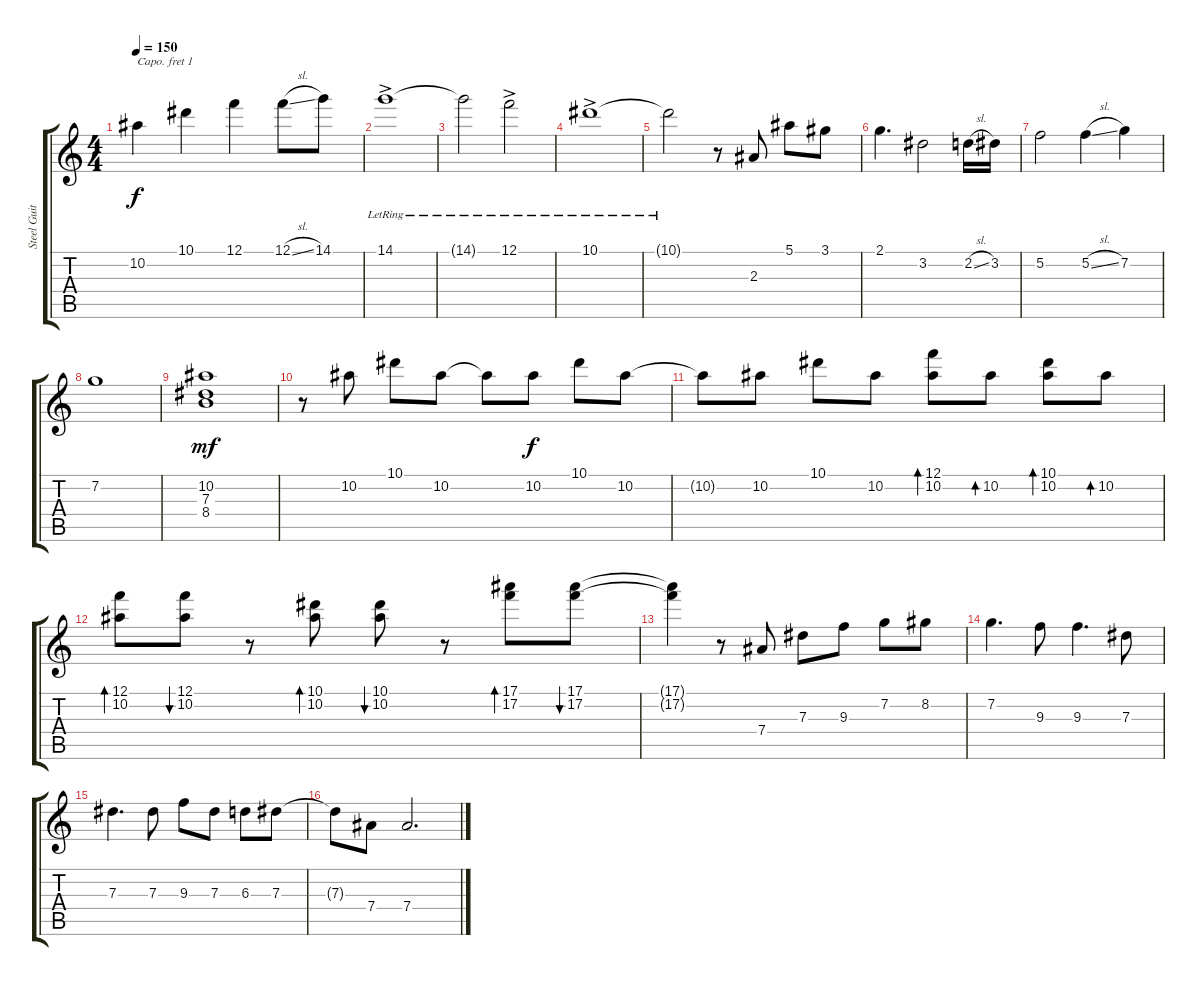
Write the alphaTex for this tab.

\track ("Steel Guitar" "Steel Guit") {instrument acousticguitarsteel}
\staff {score tabs}
\capo 1
\tuning (E4 B3 G3 D3 A2 E2) {hide}
\ts (4 4)
\tempo 150
\clef g2
\ks c
10.2.4{dy f} 10.1.4 12.1.4 12.1{sl}.8 14.1.8 |
14.1{ac lr}.1 |
14.1{lr t}.2 12.1{ac lr}.2 |
10.1{ac lr}.1 |
10.1{lr t}.2 r.8 2.3.8 5.1.8 3.1.8 |
2.1.4{d} 3.2.2 2.2{sl}.16 3.2.16 |
5.2.2 5.2{sl}.4 7.2.4 |
7.2.1 |
(10.2 7.3 8.4).1{dy mf} |
r.8 10.2.8 10.1.8 10.2.8 10.2{t}.8 10.2.8{dy f} 10.1.8 10.2.8 |
10.2{t}.8 10.2.8 10.1.8 10.2.8 (12.1 10.2).8{bd 120} 10.2.8{bd 120} (10.1 10.2).8{bd 120} 10.2.8{bd 120} |
(12.1 10.2).8{bd 120} (12.1 10.2).8{bu 120} r.8 (10.1 10.2).8{bd 120} (10.1 10.2).8{bu 120} r.8 (17.1 17.2).8{bd 120} (17.1 17.2).8{bu 120} |
(17.1{t} 17.2{t}).4 r.8 7.4.8 7.3.8 9.3.8 7.2.8 8.2.8 |
7.2.4{d} 9.3.8 9.3.4{d} 7.3.8 |
7.3.4{d} 7.3.8 9.3.8 7.3.8 6.3.8 7.3.8 |
7.3{t}.8 7.4.8 7.4.2{d}
